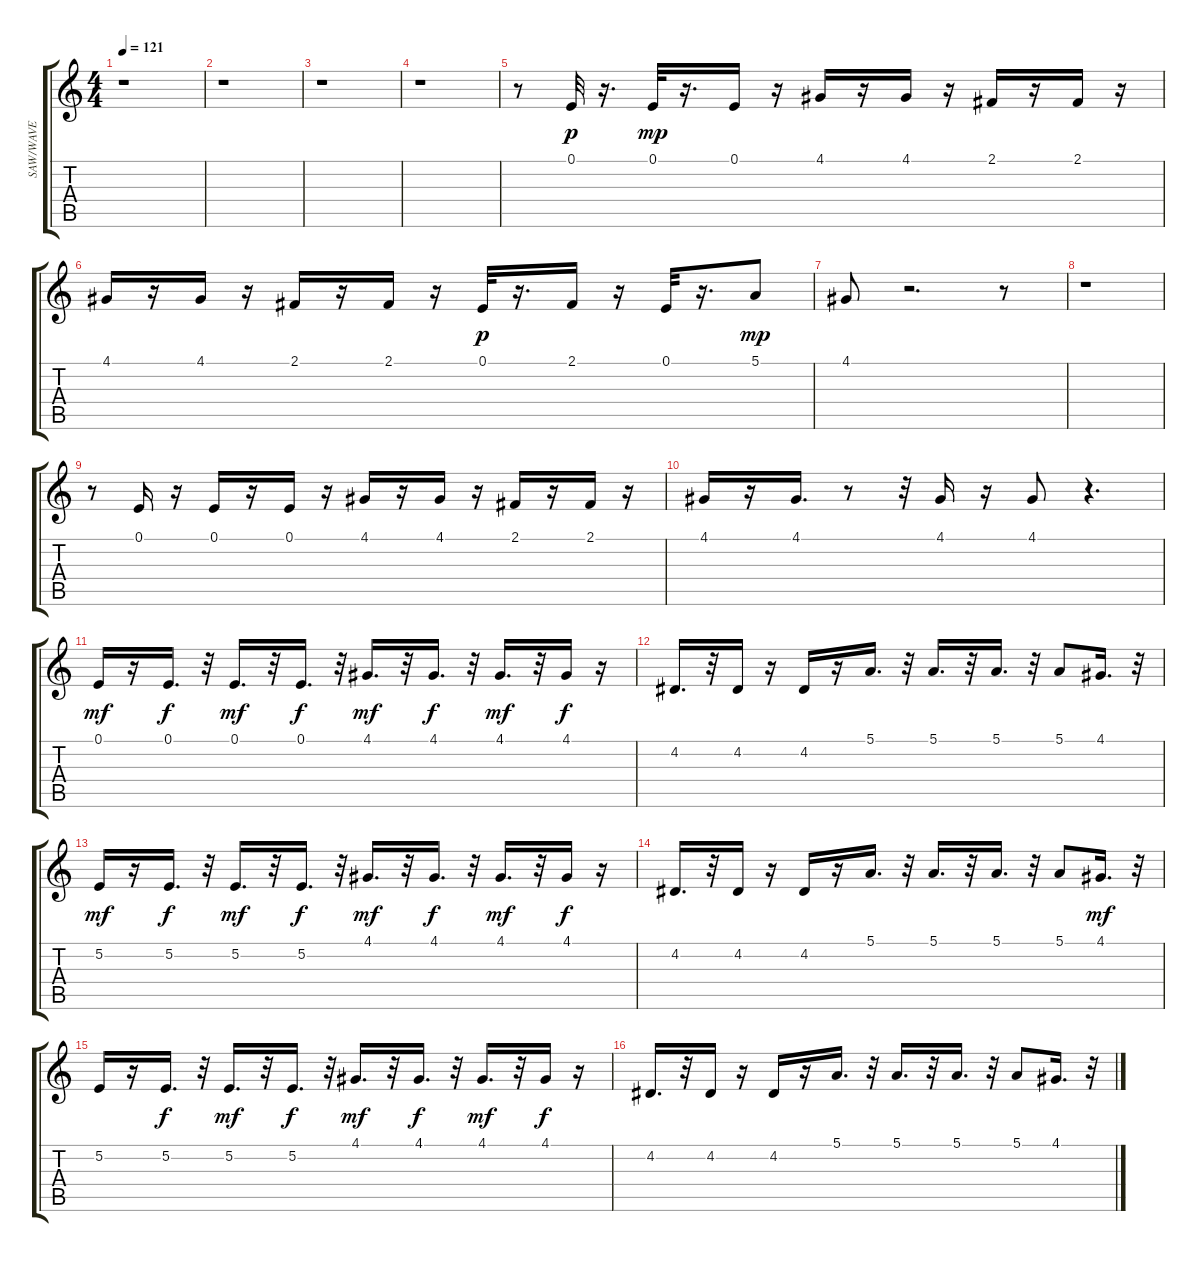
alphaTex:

\track ("SAW/WAVE" "SAW/WAVE") {instrument lead2sawtooth}
\staff {score tabs}
\tuning (E4 B3 G3 D3 A2 E2) {hide}
\ts (4 4)
\tempo 121
\clef g2
\ks c
r.1{dy f} |
r.1 |
r.1 |
r.1 |
r.8 0.1.32{dy p} r.16{d} 0.1.32{dy mp} r.16{d} 0.1.16 r.16 4.1.16 r.16 4.1.16 r.16 2.1.16 r.16 2.1.16 r.16 |
4.1.16 r.16 4.1.16 r.16 2.1.16 r.16 2.1.16 r.16 0.1.32{dy p} r.16{d} 2.1.16 r.16 0.1.32 r.16{d} 5.1.8{dy mp} |
4.1.8 r.2{d} r.8 |
r.1 |
r.8 0.1.16 r.16 0.1.16 r.16 0.1.16 r.16 4.1.16 r.16 4.1.16 r.16 2.1.16 r.16 2.1.16 r.16 |
4.1.16 r.16 4.1.16{d} r.8 r.32 4.1.16 r.16 4.1.8 r.4{d} |
0.1.16{dy mf} r.16 0.1.16{d dy f} r.32 0.1.16{d dy mf} r.32 0.1.16{d dy f} r.32 4.1.16{d dy mf} r.32 4.1.16{d dy f} r.32 4.1.16{d dy mf} r.32 4.1.16{dy f} r.16 |
4.2.16{d} r.32 4.2.16 r.16 4.2.16 r.16 5.1.16{d} r.32 5.1.16{d} r.32 5.1.16{d} r.32 5.1.8 4.1.16{d} r.32 |
5.2.16{dy mf} r.16 5.2.16{d dy f} r.32 5.2.16{d dy mf} r.32 5.2.16{d dy f} r.32 4.1.16{d dy mf} r.32 4.1.16{d dy f} r.32 4.1.16{d dy mf} r.32 4.1.16{dy f} r.16 |
4.2.16{d} r.32 4.2.16 r.16 4.2.16 r.16 5.1.16{d} r.32 5.1.16{d} r.32 5.1.16{d} r.32 5.1.8 4.1.16{d dy mf} r.32 |
5.2.16 r.16 5.2.16{d dy f} r.32 5.2.16{d dy mf} r.32 5.2.16{d dy f} r.32 4.1.16{d dy mf} r.32 4.1.16{d dy f} r.32 4.1.16{d dy mf} r.32 4.1.16{dy f} r.16 |
4.2.16{d} r.32 4.2.16 r.16 4.2.16 r.16 5.1.16{d} r.32 5.1.16{d} r.32 5.1.16{d} r.32 5.1.8 4.1.16{d} r.32
